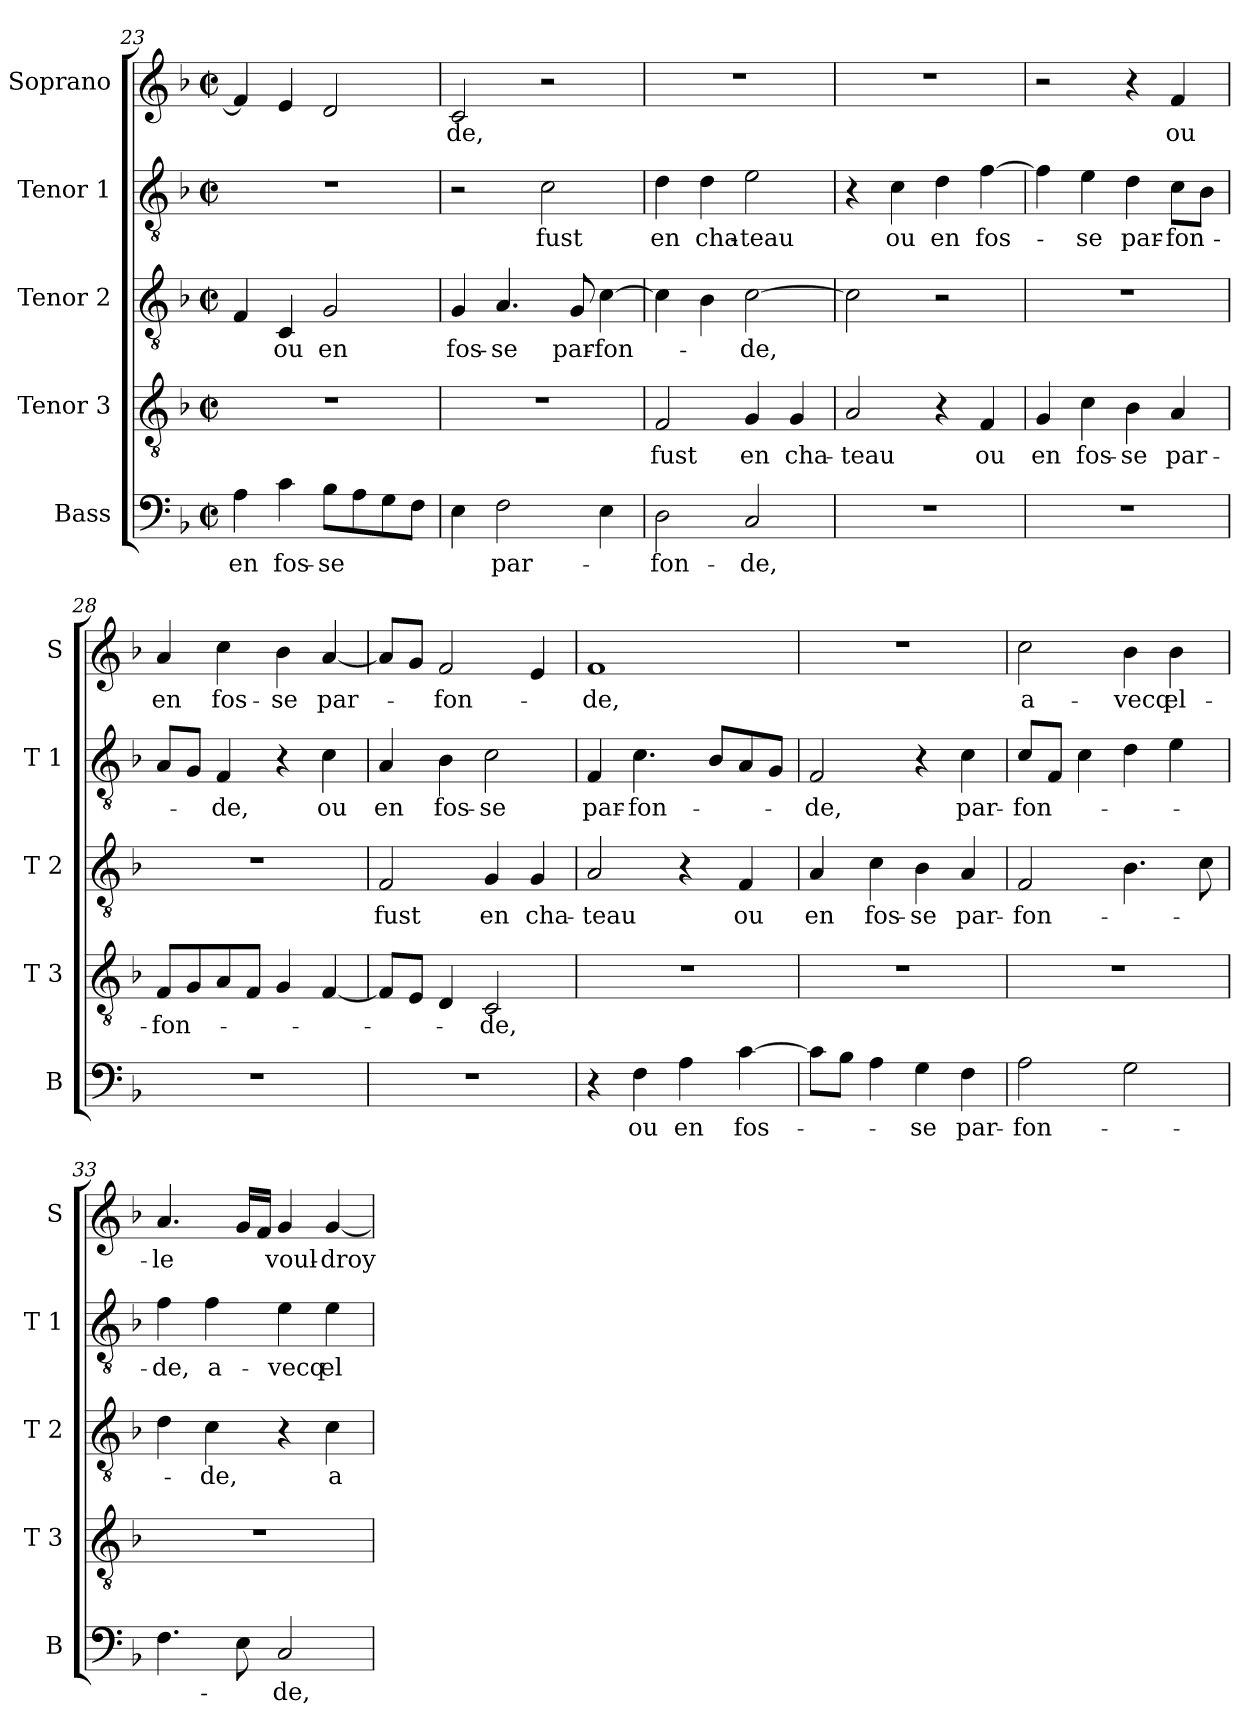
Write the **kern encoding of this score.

**kern	**text	**kern	**text	**kern	**text	**kern	**text	**kern	**text
*part5	*part5	*part4	*part4	*part3	*part3	*part2	*part2	*part1	*part1
*staff5	*staff5	*staff4	*staff4	*staff3	*staff3	*staff2	*staff2	*staff1	*staff1
*I"Bass	*	*I"Tenor 3	*	*I"Tenor 2	*	*I"Tenor 1	*	*I"Soprano	*
*I'B	*	*I'T 3	*	*I'T 2	*	*I'T 1	*	*I'S	*
*clefF4	*	*clefGv2	*	*clefGv2	*	*clefGv2	*	*clefG2	*
*k[b-]	*	*k[b-]	*	*k[b-]	*	*k[b-]	*	*k[b-]	*
*F:	*	*F:	*	*F:	*	*F:	*	*F:	*
*M2/2	*	*M2/2	*	*M2/2	*	*M2/2	*	*M2/2	*
*met(c|)	*	*met(c|)	*	*met(c|)	*	*met(c|)	*	*met(c|)	*
=23	=23	=23	=23	=23	=23	=23	=23	=23	=23
4A\	en	1r	.	4F/	.	1r	.	4f/]	.
4c\	fos-	.	.	4C/	ou	.	.	4e/	.
8B-\L	-se	.	.	2G/	en	.	.	2d/	.
8A\	.	.	.	.	.	.	.	.	.
8G\	.	.	.	.	.	.	.	.	.
8F\J	.	.	.	.	.	.	.	.	.
!!LO:LB:g=z
=24	=24	=24	=24	=24	=24	=24	=24	=24	=24
4E\	.	1r	.	4G/	fos-	2r	.	2c/	-de,
2F\	par-	.	.	4.A/	-se	.	.	.	.
.	.	.	.	.	.	2c\	fust	2r	.
.	.	.	.	8G/	par-	.	.	.	.
4E\	.	.	.	[4c\	-fon-	.	.	.	.
=25	=25	=25	=25	=25	=25	=25	=25	=25	=25
2D\	-fon-	2F/	fust	4c\]	.	4d\	en	1r	.
.	.	.	.	4B-\	.	4d\	cha-	.	.
2C/	-de,	4G/	en	[2c\	-de,	2e\	-teau	.	.
.	.	4G/	cha-	.	.	.	.	.	.
=26	=26	=26	=26	=26	=26	=26	=26	=26	=26
1r	.	2A/	-teau	2c\]	.	4r	.	1r	.
.	.	.	.	.	.	4c\	ou	.	.
.	.	4r	.	2r	.	4d\	en	.	.
.	.	4F/	ou	.	.	[4f\	fos-	.	.
=27	=27	=27	=27	=27	=27	=27	=27	=27	=27
1r	.	4G/	en	1r	.	4f\]	.	2r	.
.	.	4c\	fos-	.	.	4e\	-se	.	.
.	.	4B-\	-se	.	.	4d\	par-	4r	.
.	.	4A/	par-	.	.	8c\L	-fon-	4f/	ou
.	.	.	.	.	.	8B-\J	.	.	.
=28	=28	=28	=28	=28	=28	=28	=28	=28	=28
1r	.	8F/L	-fon-	1r	.	8A/L	.	4a/	en
.	.	8G/	.	.	.	8G/J	.	.	.
.	.	8A/	.	.	.	4F/	-de,	4cc\	fos-
.	.	8F/J	.	.	.	.	.	.	.
.	.	4G/	.	.	.	4r	.	4b-\	-se
.	.	[4F/	.	.	.	4c\	ou	[4a/	par-
=29	=29	=29	=29	=29	=29	=29	=29	=29	=29
1r	.	8F/L]	.	2F/	fust	4A/	en	8a/L]	.
.	.	8E/J	.	.	.	.	.	8g/J	.
.	.	4D/	.	.	.	4B-\	fos-	2f/	-fon-
.	.	2C/	-de,	4G/	en	2c\	-se	.	.
.	.	.	.	4G/	cha-	.	.	4e/	.
!!LO:PB:g=z
=30	=30	=30	=30	=30	=30	=30	=30	=30	=30
4r	.	1r	.	2A/	-teau	4F/	par-	1f	-de,
4F\	ou	.	.	.	.	4.c\	-fon-	.	.
4A\	en	.	.	4r	.	.	.	.	.
.	.	.	.	.	.	8B-/L	.	.	.
[4c\	fos-	.	.	4F/	ou	8A/	.	.	.
.	.	.	.	.	.	8G/J	.	.	.
=31	=31	=31	=31	=31	=31	=31	=31	=31	=31
8c\L]	.	1r	.	4A/	en	2F/	-de,	1r	.
8B-\J	.	.	.	.	.	.	.	.	.
4A\	.	.	.	4c\	fos-	.	.	.	.
4G\	-se	.	.	4B-\	-se	4r	.	.	.
4F\	par-	.	.	4A/	par-	4c\	par-	.	.
=32	=32	=32	=32	=32	=32	=32	=32	=32	=32
2A\	-fon-	1r	.	2F/	-fon-	8c/L	-fon-	2cc\	a-
.	.	.	.	.	.	8F/J	.	.	.
.	.	.	.	.	.	4c\	.	.	.
2G\	.	.	.	4.B-\	.	4d\	.	4b-\	-vecq
.	.	.	.	.	.	4e\	.	4b-\	el-
.	.	.	.	8c\	.	.	.	.	.
=33	=33	=33	=33	=33	=33	=33	=33	=33	=33
4.F\	.	1r	.	4d\	.	4f\	-de,	4.a/	-le
.	.	.	.	4c\	-de,	4f\	a-	.	.
8E\	.	.	.	.	.	.	.	16g/LL	.
.	.	.	.	.	.	.	.	16f/JJ	.
2C/	-de,	.	.	4r	.	4e\	-vecq	4g/	voul-
.	.	.	.	4c\	a-	4e\	el-	[4g/	-droy-
=	=	=	=	=	=	=	=	=	=
*-	*-	*-	*-	*-	*-	*-	*-	*-	*-
